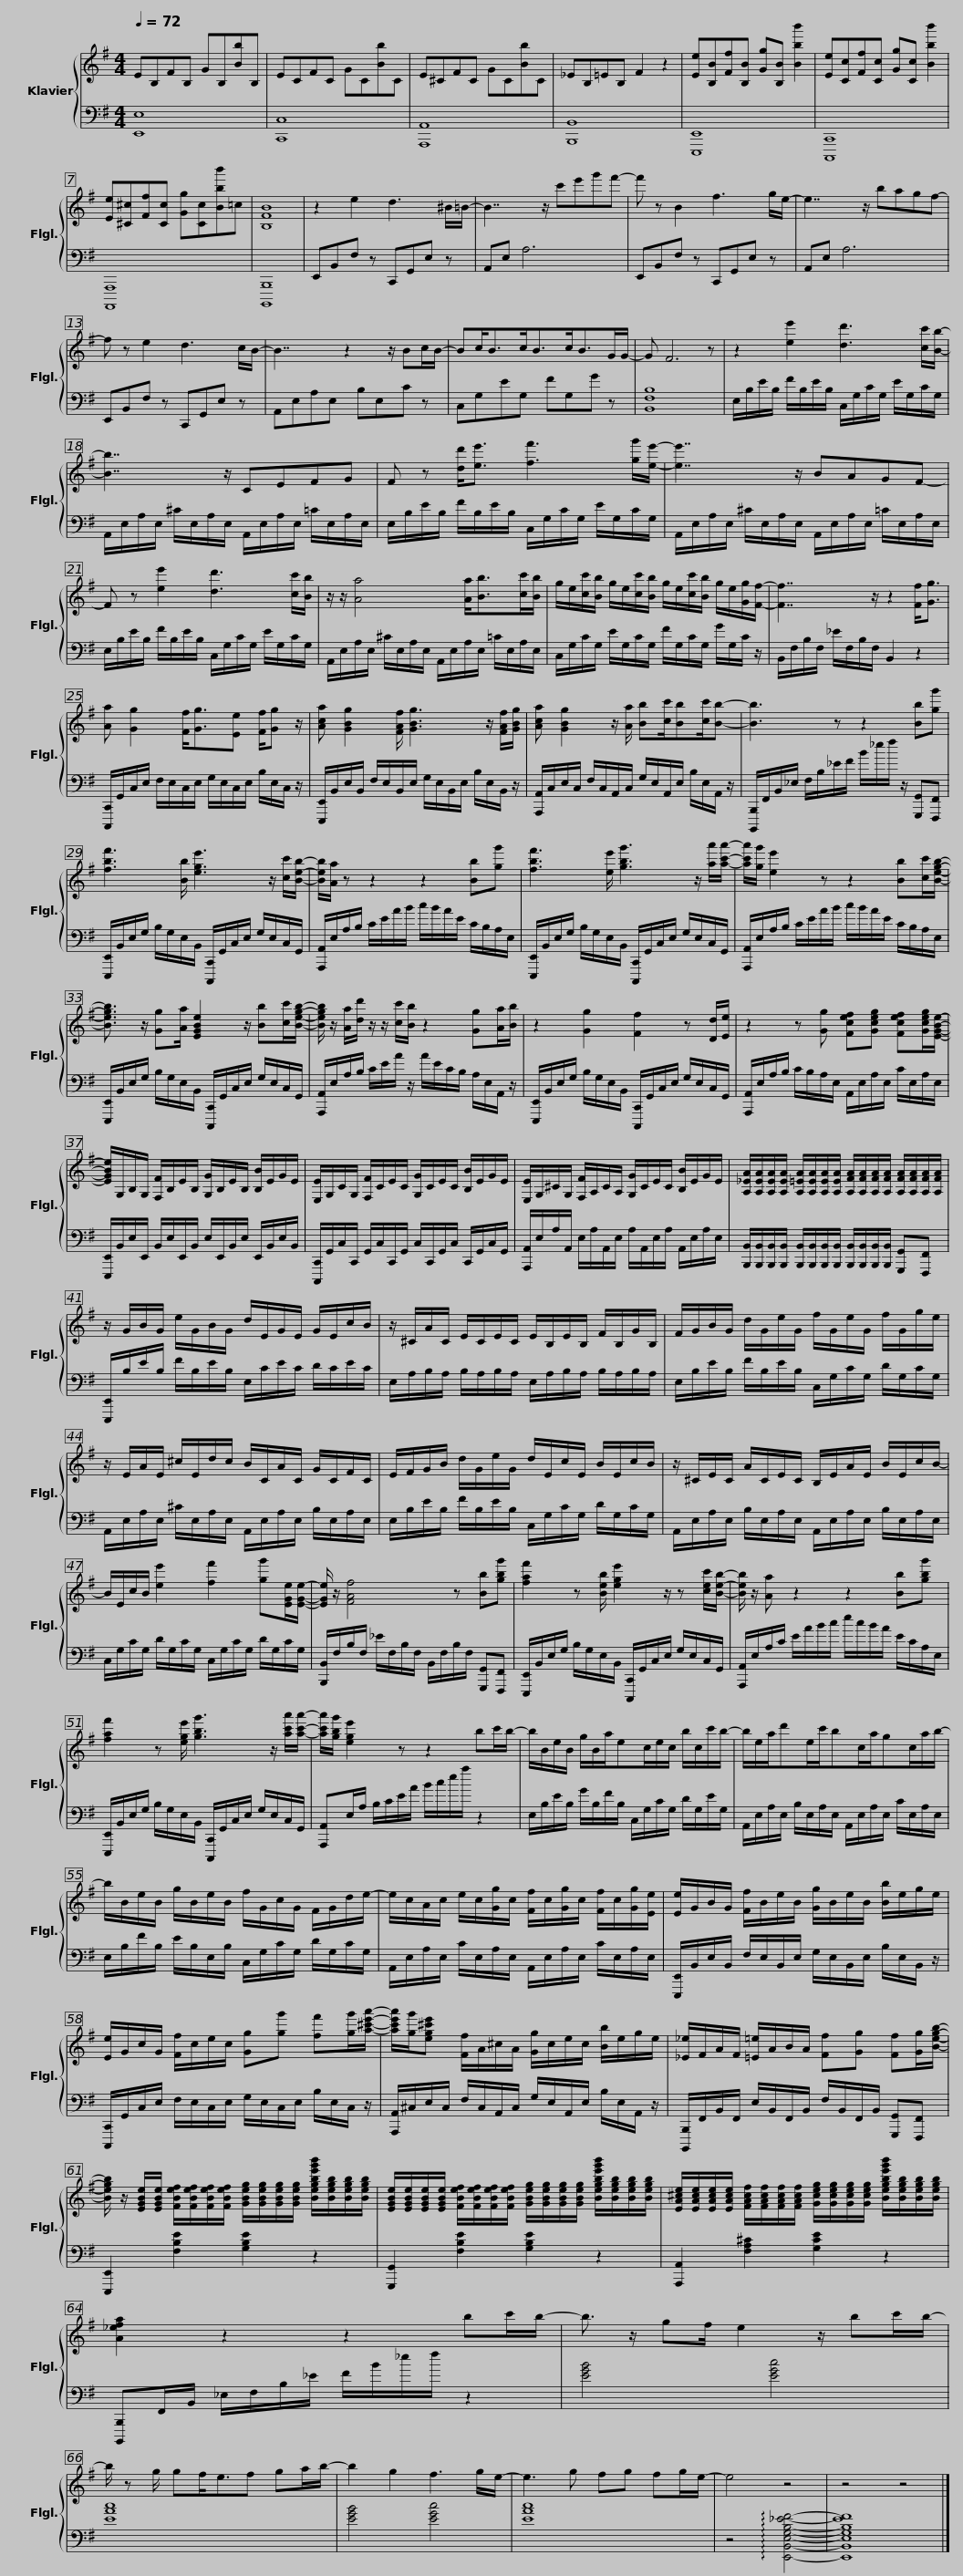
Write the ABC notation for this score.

X:1
%%score { 1 | 2 }
L:1/8
Q:1/4=72
M:4/4
I:linebreak $
K:G
V:1 treble
V:2 bass
V:1
 EB,FB, GB,[Bb]B, | ECFC GC[Bb]C | E^CFC GC[Bb]C | _EB,=EB, F2 z2 | [Ee][B,B][Ff][B,B] [Gg][B,B] [Bbb']2 |$ %5
 [Ee][Cc][Ff][Cc] [Gg][Cc] [Bbb']2 | [Ee][^C^c][Ff][Cc] [Gg][Cc][Bbb']=c | [B,FB]8 | z2 e2 d3 ^B/=B/- | B7/2 z/ c'e'g'f'- |$ %10
 f' z B2 f3 g/e/- | e7/2 z/ bagf- | f z e2 d3 c/B/- | B7/2 z2 z/ Bc/B/- |$ Bc<Bc<Bc<BG/G/- | %15
 G F6 z | z2 [ee']2 [dd']3 [cc']/[Bb]/- |$ [Bb]7/2 z/ CEFG | F z [dd']<[ee'] [ff']3 [gg']/[ee']/- |$ [ee']7/2 z/ BAGF- | %20
 F z [ee']2 [dd']3 [cc']/[Bb]/ |$ z/ z/ [Aa]4 [Aa]<[Bb][cc']/[Bb]/ | g/e/[cc']/[Bb]/ g/e/[cc']/[Bb]/ g/e/[cc']/[Bb]/ g/e/[Gg]/[Ff]/- |$ [Ff]7/2 z/ z2 [Ff]<[Gg] | [Aa] [Gg]2 [Ff]<[Gg][Ee] [Ff]/[Gg] z/ | %25
 [Aca] [GBg]2 [FAf]/ [GBg]3 z/ [FAf]/[GBg]/ |$ [Aca] [GBg]2 z/ [Aa]/ [Bb][cc']/[Bb][cc']/[Bb]- | [Bb]3 z z2 [Bb][gg'] |$ [fbf']3 [Bb]/ [ege']3 z/ [cc']/[Beb]/- | [Beb]/[Aa]/ z z2 z2 [Bb][gg'] |$ %30
 [fbf']3 [ee']/ [gbg']3 z/ [aa']/[ac'a']/- | [ac'a']/[gg']/ [ee']2 z z2 [Bb][cc']/[Begb]/- |$ [Begb]3/2 z/ [Gg][Aa]/ [EGBe]2 z/ [Bb][cc']/[Begb]/- | [Begb]/ z/ [Aa]/[dd']/ z/ z/ [cc']/[Bb]/ z2 [Gg][Aa]/[Bb]/ |$ z2 [Gg]2 [Ff]2 z [Dd]/[Ee]/ | %35
 z2 z [Gg] [Fcef][Gceg] [Fcef][Gceg]/[EGBe]/- |$ [EGBe]/G,/B,/G,/ [F,F]/B,/E/B,/ [G,G]/B,/E/B,/ [B,B]/E/G/E/ | [E,E]/G,/C/G,/ [F,F]/C/E/C/ [G,G]/C/E/C/ [B,B]/E/G/E/ |$ [E,E]/G,/^C/G,/ [F,F]/A,/C/A,/ [G,G]/C/E/C/ [B,B]/E/G/E/ | [A,_EA]/[A,EA]/[A,EA]/[A,EA]/ [A,=EA]/[A,EA]/[A,EA]/[A,EA]/ [A,FA]/[A,FA]/[A,FA]/[A,FA]/ [A,FA]/[A,FA]/[A,FA]/[A,FA]/ |$ %40
 z/ G/B/G/ e/G/B/G/ d/E/G/E/ G/E/c/B/ | z/ ^C/A/C/ E/C/E/C/ E/B,/E/B,/ F/B,/G/B,/ |$ F/G/B/G/ d/G/e/G/ f/G/e/G/ f/G/g/e/ | z/ E/A/E/ ^c/E/d/c/ B/C/A/C/ G/C/F/C/ |$ E/F/G/B/ d/G/e/G/ d/E/c/E/ B/E/c/B/ | %45
 z/ ^C/E/C/ A/C/E/C/ B,/E/A/E/ B/E/c/B/- |$ B/E/c/B/ [ee']2 [ff']2 [gg'][EGe]/[EGe]/- | [EGe]/ z/ [FAf]4 z [Bb][gbg'] |$ [faf']2 z [Beb]/ [ege']2 z/ z [cec']/[Beb]/- | [Beb]/ z/ [Aa] z2 z2 [Bb][gbg'] |$ %50
 [faf']2 z [ege']/ [gbg']3 z/ [ac'a']/[ac'a']/- | [ac'a']/[gbg']/ [ege']2 z z2 bc'/b/- |$ b/B/e/B/ g/B/a/ec/e/c/ b/c/c'/b/- | b/e/a/d'e/c'/bc/a/gc/a/b/- |$ b/B/e/B/ g/B/e/B/ f/G/c/G/ F/G/d/e/- | %55
 e/c/A/c/ e/c/[Gg]/c/ [Ff]/c/[Gg]/c/ [Ff]/c/[Gg]/[Ee]/ |$ [Ee]/G/B/G/ [Ff]/B/e/B/ [Gg]/B/e/B/ [Bb]/e/g/e/ | [Ee]/G/c/G/ [Ff]/c/e/c/ [Gg][gg'] [ff'][gg']/[a^c'e'a']/- |$ [ac'e'a']/[gg']/[eg^c'e'] [Ff]/A/^c/A/ [Gg]/c/e/c/ [Bb]/e/g/e/ | [_E_e]/F/A/F/ [=E=e]/A/B/A/ [Ff][Gg] [Ff][Gg]/[Begb]/- |$ %60
 [Begb]/ z/ [EGBe]/[EGBe]/ [FBef]/[FBef]/[FBef]/[FBef]/ [GBeg]/[GBeg]/[GBeg]/[GBeg]/ [Begbe'g'b']/[Begb]/[Begb]/[Begb]/ | [EGBe]/[EGBe]/[EGBe]/[EGBe]/ [FBef]/[FBef]/[FBef]/[FBef]/ [GBeg]/[GBeg]/[GBeg]/[GBeg]/ [Begbe'g'b']/[Begb]/[Begb]/[Begb]/ |$ [EA^ce]/[EAce]/[EAce]/[EAce]/ [FAcf]/[FAcf]/[FAcf]/[FAcf]/ [Gceg]/[Gceg]/[Gceg]/[Gceg]/ [Begbe'g'b']/[Begb]/[Begb]/[Begb]/ | [A_efa]2 z2 z2 bc'/b/- |$ b3/2 z/ gf/ e2 z/ bc'/b/- | %65
 b/ z g/ gf<ef ga/b/- | b2 g2 f3 g/e/- | e3 g fg fg/e/- | e4 z4 | z4 z4 |] %70
V:2
 [E,,E,]8 | [C,,C,]8 | [A,,,A,,]8 | [B,,,B,,]8 | [E,,,E,,]8 |$ %5
 [C,,,C,,]8 | [A,,,,A,,,]8 | [B,,,,B,,,]8 | E,,B,,F, z C,,G,,E, z | A,,E, A,6 |$ %10
 E,,B,,F, z C,,G,,E, z | A,,E, A,6 | E,,B,,F, z C,,G,,E, z | A,,E,A,E, B,E,C z |$ C,G,EG, FG,G z | %15
 [B,,F,B,]8 | E,/B,/E/B,/ F/B,/E/B,/ C,/G,/C/G,/ E/G,/C/G,/ |$ A,,/E,/A,/E,/ ^C/E,/A,/E,/ A,,/E,/A,/E,/ =C/E,/A,/E,/ | E,/B,/E/B,/ F/B,/E/B,/ C,/G,/C/G,/ E/G,/C/G,/ |$ A,,/E,/A,/E,/ ^C/E,/A,/E,/ A,,/E,/A,/E,/ =C/E,/A,/E,/ | %20
 E,/B,/E/B,/ F/B,/E/B,/ C,/G,/C/G,/ E/G,/C/G,/ |$ A,,/E,/A,/E,/ ^C/E,/A,/E,/ A,,/E,/A,/E,/ =C/E,/A,/E,/ | C,/G,/C/G,/ E/G,/C/G,/ F/G,/C/G,/ G/G,/C/ z/ |$ B,,/F,/B,/F,/ _E/F,/B,/F,/ B,,2 z2 | [C,,,C,,]/G,,/C,/E,/ F,/E,/C,/E,/ G,/E,/C,/E,/ B,/E,/C,/ z/ | %25
 [E,,,E,,]/B,,/E,/B,,/ F,/E,/B,,/E,/ G,/E,/B,,/E,/ B,/E,/B,,/ z/ |$ [A,,,A,,]/C,/E,/C,/ F,/C,/A,,/C,/ G,/E,/A,,/E,/ B,/E,/A,,/ z/ | [B,,,,B,,,]/F,,/B,,/_E,/ F,/B,/_E/F/ B/_e/f/ z/ [G,,,G,,][F,,,F,,] |$ [E,,,E,,]/B,,/E,/G,/ B,/G,/E,/B,,/ [C,,,C,,]/G,,/C,/E,/ G,/E,/C,/G,,/ | [A,,,A,,]/E,/A,/B,/ C/E/A/B/ c/B/A/E/ C/B,/A,/E,/ |$ %30
 [E,,,E,,]/B,,/E,/G,/ B,/G,/E,/B,,/ [C,,,C,,]/G,,/C,/E,/ G,/E,/C,/G,,/ | [A,,,A,,]/E,/A,/B,/ C/E/A/B/ c/B/A/E/ C/B,/A,/E,/ |$ [E,,,E,,]/B,,/E,/G,/ B,/G,/E,/B,,/ [C,,,C,,]/G,,/C,/E,/ G,/E,/C,/G,,/ | [A,,,A,,]/E,/A,/B,/ C/E/A/ z/ A/E/C/B,/ A,/E,/A,,/ z/ |$ [E,,,E,,]/B,,/E,/G,/ B,/G,/E,/B,,/ [C,,,C,,]/G,,/C,/E,/ G,/E,/C,/G,,/ | %35
 [A,,,A,,]/E,/A,/B,/ C/B,/A,/E,/ A,,/E,/A,/E,/ C/E,/A,/E,/ |$ [E,,,E,,]/B,,/E,/E,,/ B,,/E,/E,,/B,,/ E,/E,,/B,,/E,/ E,,/B,,/E,/B,,/ | [C,,,C,,]/G,,/C,/C,,/ G,,/C,/C,,/G,,/ C,/C,,/G,,/C,/ C,,/G,,/C,/G,,/ |$ [A,,,A,,]/E,/A,/A,,/ E,/A,/A,,/E,/ A,/A,,/E,/A,/ A,,/E,/A,/E,/ | [B,,,B,,]/[B,,,B,,]/[B,,,B,,]/[B,,,B,,]/ [B,,,B,,]/[B,,,B,,]/[B,,,B,,]/[B,,,B,,]/ [B,,,B,,]/[B,,,B,,]/[B,,,B,,]/[B,,,B,,]/ [G,,,G,,][F,,,F,,] |$ %40
 [E,,,E,,]/B,/E/B,/ F/B,/E/B,/ E,/C/E/C/ D/C/E/C/ | E,/A,/B,/A,/ B,/A,/B,/A,/ E,/A,/B,/A,/ B,/A,/B,/A,/ |$ E,/B,/E/B,/ F/B,/E/B,/ C,/G,/C/G,/ D/G,/C/G,/ | A,,/E,/A,/E,/ ^C/E,/A,/E,/ A,,/E,/A,/E,/ B,/E,/A,/E,/ |$ E,/B,/E/B,/ F/B,/E/B,/ C,/G,/C/G,/ D/G,/C/G,/ | %45
 A,,/E,/A,/E,/ B,/E,/A,/E,/ A,,/E,/A,/E,/ B,/E,/A,/E,/ |$ C,/G,/C/G,/ D/G,/C/G,/ C,/G,/C/G,/ D/G,/C/G,/ | [B,,,B,,]/F,/B,/F,/ _E/F,/B,/F,/ B,,/F,/B,/F,/ [G,,,G,,][F,,,F,,] |$ [E,,,E,,]/B,,/E,/G,/ B,/G,/E,/B,,/ [C,,,C,,]/G,,/C,/E,/ G,/E,/C,/G,,/ | [A,,,A,,]/E,/A,/C/ E/A/B/c/ e/c/B/A/ E/C/A,/E,/ |$ %50
 [E,,,E,,]/B,,/E,/G,/ B,/G,/E,/B,,/ [C,,,C,,]/G,,/C,/E,/ G,/E,/C,/G,,/ | [A,,,A,,]E,/A,/ B,/C/E/A/ B/c/e/a/ z2 |$ E,/B,/E/B,/ G/B,/F/B,/ C,/G,/C/G,/ D/G,/E/G,/ | A,,/E,/A,/E,/ B,/E,/A,/E,/ A,,/E,/A,/E,/ C/E,/A,/E,/ |$ E,/B,/F/B,/ E/B,/E,/B,/ C,/G,/C/G,/ D/G,/C/G,/ | %55
 A,,/E,/A,/E,/ C/E,/A,/E,/ A,,/E,/A,/E,/ C/E,/A,/E,/ |$ [E,,,E,,]/B,,/E,/B,,/ F,/E,/B,,/E,/ G,/E,/B,,/E,/ B,/E,/B,,/ z/ | [C,,,C,,]/G,,/C,/E,/ F,/E,/C,/E,/ G,/E,/C,/E,/ B,/E,/C,/ z/ |$ [A,,,A,,]/^C,/E,/C,/ F,/C,/A,,/C,/ G,/E,/A,,/E,/ B,/E,/A,,/ z/ | [B,,,,B,,,]/F,,/B,,/F,,/ E,/B,,/F,,/B,,/ F,/B,,/F,,/B,,/ [G,,,G,,][F,,,F,,] |$ %60
 [E,,,E,,]2 [F,B,E]2 [G,B,E]2 z2 | [G,,,G,,]2 [F,B,E]2 [G,B,E]2 z2 |$ [A,,,A,,]2 [F,A,^C]2 [G,CE]2 z2 | [B,,,,B,,,]F,,/B,,/ _E,/F,/B,/_E/ F/B/_e/f/ z2 |$ [EGB]4 [EGc]4 | %65
 [EAc]8 | [EGB]4 [EGc]4 | [EAc]8 | z4 !arpeggio![E,,B,,E,G,B,_EF]4- | [E,,B,,E,G,B,EF]8 |] %70
